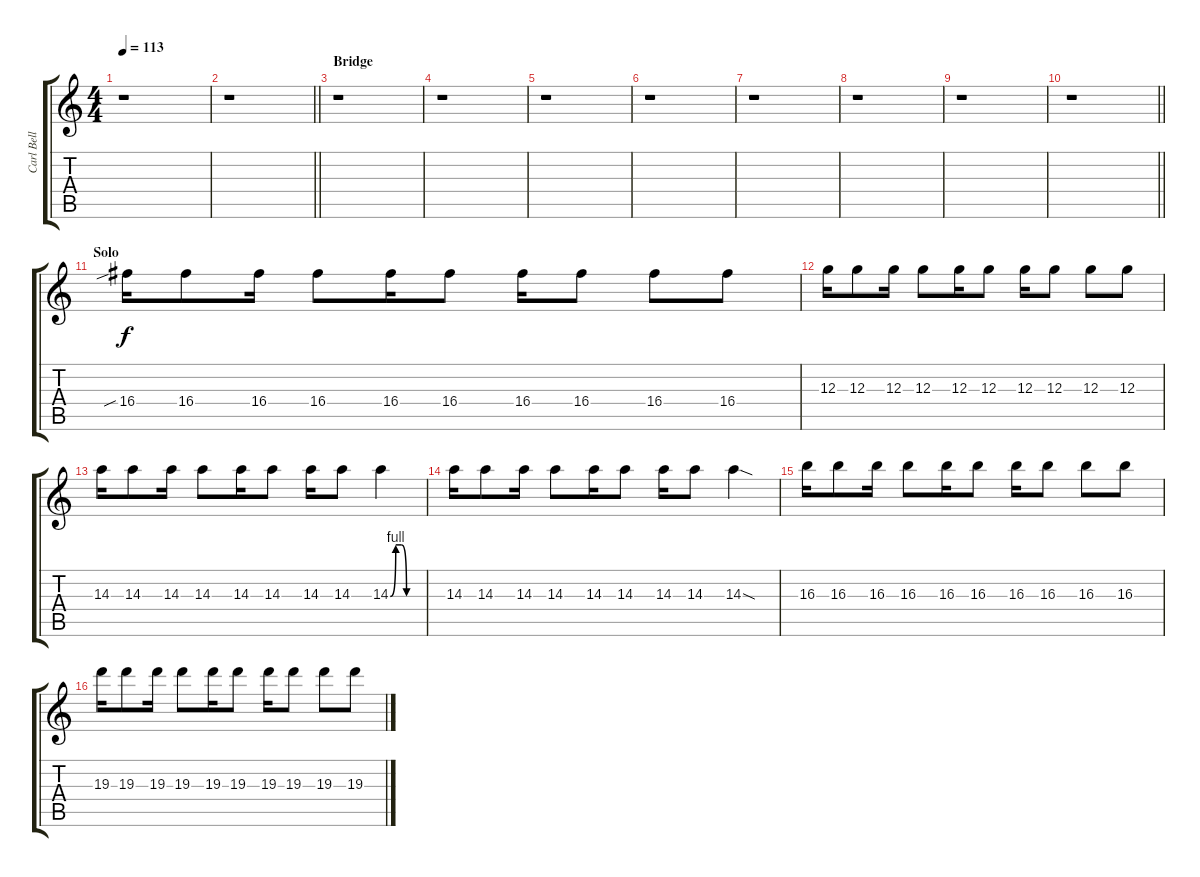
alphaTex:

\track ("Carl Bell (Lead Guitar)" "Carl Bell ") {instrument overdrivenguitar}
\staff {score tabs}
\tuning (E4 B3 G3 D3 A2 E2) {hide}
\ts (4 4)
\tempo 113
\clef g2
\ks c
r.1{dy f} |
\barLineRight lightlight
r.1 |
\section ("" "Bridge")
r.1 |
r.1 |
r.1 |
r.1 |
r.1 |
r.1 |
r.1 |
\barLineRight lightlight
r.1 |
\section ("" "Solo")
16.4{sib}.16{volume 14} 16.4.8 16.4.16 16.4.8 16.4.16 16.4.8 16.4.16 16.4.8 16.4.8 16.4.8 |
12.3.16 12.3.8 12.3.16 12.3.8 12.3.16 12.3.8 12.3.16 12.3.8 12.3.8 12.3.8 |
14.3.16 14.3.8 14.3.16 14.3.8 14.3.16 14.3.8 14.3.16 14.3.8 14.3{be (custom 0 0 10 4 20 4 30 0 60 0)}.4 |
14.3.16 14.3.8 14.3.16 14.3.8 14.3.16 14.3.8 14.3.16 14.3.8 14.3{sod}.4 |
16.3.16 16.3.8 16.3.16 16.3.8 16.3.16 16.3.8 16.3.16 16.3.8 16.3.8 16.3.8 |
19.3.16 19.3.8 19.3.16 19.3.8 19.3.16 19.3.8 19.3.16 19.3.8 19.3.8 19.3.8
